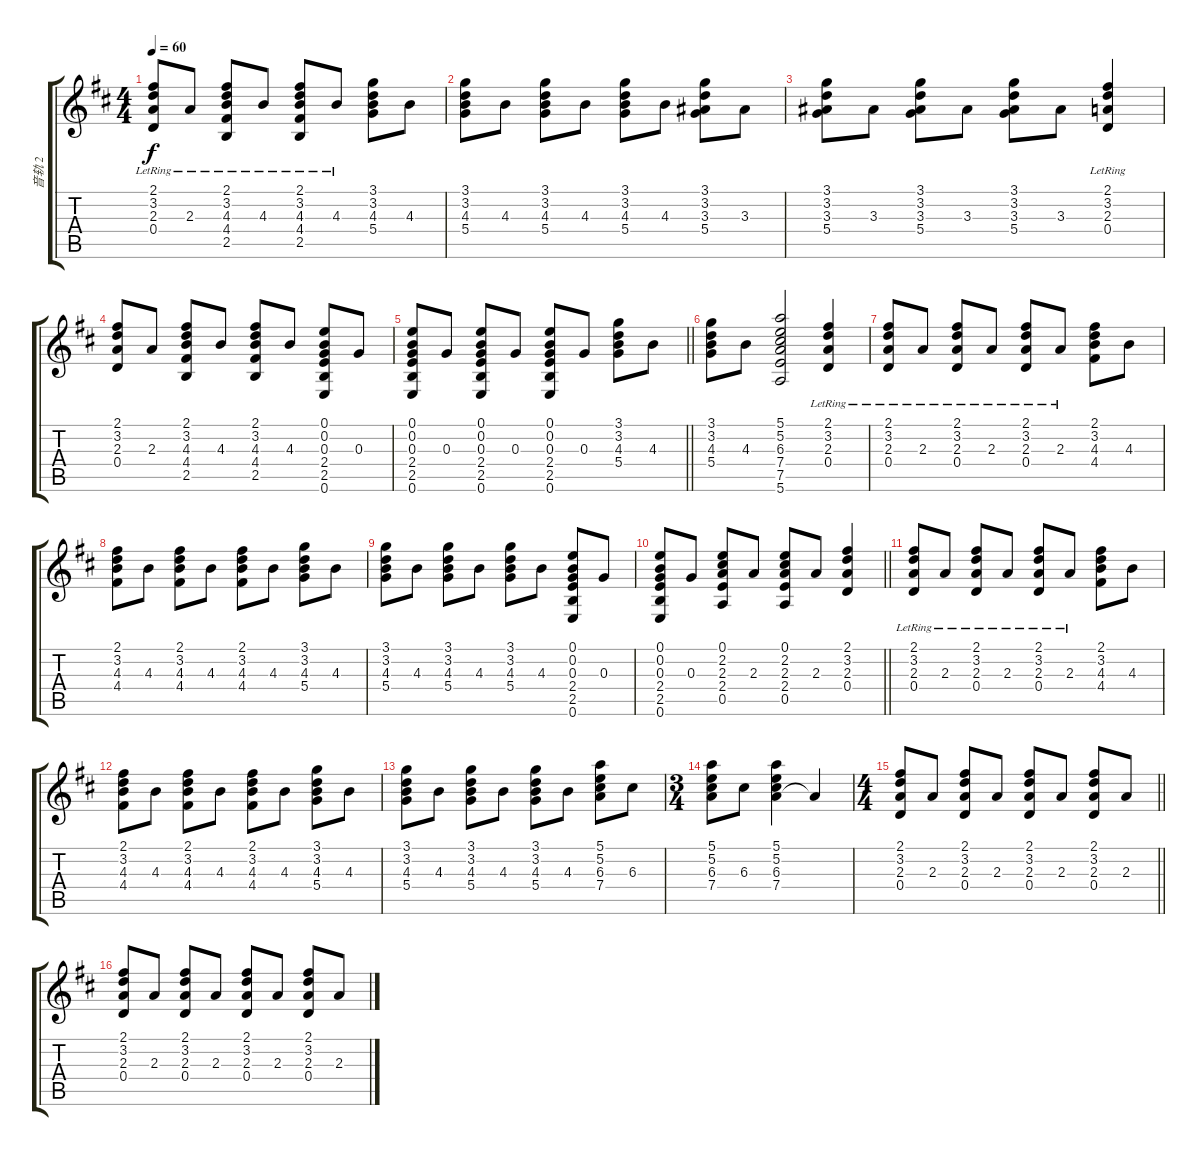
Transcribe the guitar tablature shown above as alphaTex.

\track ("音轨 2" "音轨 2") {instrument electricguitarjazz}
\staff {score tabs}
\tuning (E4 B3 G3 D3 A2 E2) {hide}
\ts (4 4)
\tempo 60
\clef g2
\ks d
(2.1{lr} 3.2{lr} 2.3{lr} 0.4{lr}).8{dy f} 2.3{lr}.8 (2.1{lr} 3.2{lr} 4.3{lr} 4.4{lr} 2.5{lr}).8 4.3{lr}.8 (2.1{lr} 3.2{lr} 4.3{lr} 4.4{lr} 2.5{lr}).8 4.3{lr}.8 (3.1 3.2 4.3 5.4).8 4.3.8 |
(3.1 3.2 4.3 5.4).8 4.3.8 (3.1 3.2 4.3 5.4).8 4.3.8 (3.1 3.2 4.3 5.4).8 4.3.8 (3.1 3.2 3.3 5.4).8 3.3.8 |
(3.1 3.2 3.3 5.4).8 3.3.8 (3.1 3.2 3.3 5.4).8 3.3.8 (3.1 3.2 3.3 5.4).8 3.3.8 (2.1{lr} 3.2{lr} 2.3{lr} 0.4{lr}).4 |
(2.1 3.2 2.3 0.4).8 2.3.8 (2.1 3.2 4.3 4.4 2.5).8 4.3.8 (2.1 3.2 4.3 4.4 2.5).8 4.3.8 (0.1 0.2 0.3 2.4 2.5 0.6).8 0.3.8 |
\barLineRight lightlight
(0.1 0.2 0.3 2.4 2.5 0.6).8 0.3.8 (0.1 0.2 0.3 2.4 2.5 0.6).8 0.3.8 (0.1 0.2 0.3 2.4 2.5 0.6).8 0.3.8 (3.1 3.2 4.3 5.4).8 4.3.8 |
(3.1 3.2 4.3 5.4).8 4.3.8 (5.1 5.2 6.3 7.4 7.5 5.6).2 (2.1{lr} 3.2{lr} 2.3{lr} 0.4{lr}).4 |
(2.1{lr} 3.2{lr} 2.3{lr} 0.4{lr}).8 2.3{lr}.8 (2.1{lr} 3.2{lr} 2.3{lr} 0.4{lr}).8 2.3{lr}.8 (2.1{lr} 3.2{lr} 2.3{lr} 0.4{lr}).8 2.3{lr}.8 (2.1 3.2 4.3 4.4).8 4.3.8 |
(2.1 3.2 4.3 4.4).8 4.3.8 (2.1 3.2 4.3 4.4).8 4.3.8 (2.1 3.2 4.3 4.4).8 4.3.8 (3.1 3.2 4.3 5.4).8 4.3.8 |
(3.1 3.2 4.3 5.4).8 4.3.8 (3.1 3.2 4.3 5.4).8 4.3.8 (3.1 3.2 4.3 5.4).8 4.3.8 (0.1 0.2 0.3 2.4 2.5 0.6).8 0.3.8 |
\barLineRight lightlight
(0.1 0.2 0.3 2.4 2.5 0.6).8 0.3.8 (0.1 2.2 2.3 2.4 0.5).8 2.3.8 (0.1 2.2 2.3 2.4 0.5).8 2.3.8 (2.1 3.2 2.3 0.4).4 |
(2.1{lr} 3.2{lr} 2.3{lr} 0.4{lr}).8 2.3{lr}.8 (2.1{lr} 3.2{lr} 2.3{lr} 0.4{lr}).8 2.3{lr}.8 (2.1{lr} 3.2{lr} 2.3{lr} 0.4{lr}).8 2.3{lr}.8 (2.1 3.2 4.3 4.4).8 4.3.8 |
(2.1 3.2 4.3 4.4).8 4.3.8 (2.1 3.2 4.3 4.4).8 4.3.8 (2.1 3.2 4.3 4.4).8 4.3.8 (3.1 3.2 4.3 5.4).8 4.3.8 |
(3.1 3.2 4.3 5.4).8{txt ""} 4.3.8 (3.1 3.2 4.3 5.4).8 4.3.8 (3.1 3.2 4.3 5.4).8 4.3.8 (5.1 5.2 6.3 7.4).8 6.3.8 |
\ts (3 4)
(5.1 5.2 6.3 7.4).8 6.3.8 (5.1 5.2 6.3 7.4).4 7.4{t}.4 |
\ts (4 4)
\barLineRight lightlight
(2.1 3.2 2.3 0.4).8 2.3.8 (2.1 3.2 2.3 0.4).8 2.3.8 (2.1 3.2 2.3 0.4).8 2.3.8 (2.1 3.2 2.3 0.4).8 2.3.8 |
(2.1 3.2 2.3 0.4).8 2.3.8 (2.1 3.2 2.3 0.4).8 2.3.8 (2.1 3.2 2.3 0.4).8 2.3.8 (2.1 3.2 2.3 0.4).8 2.3.8
